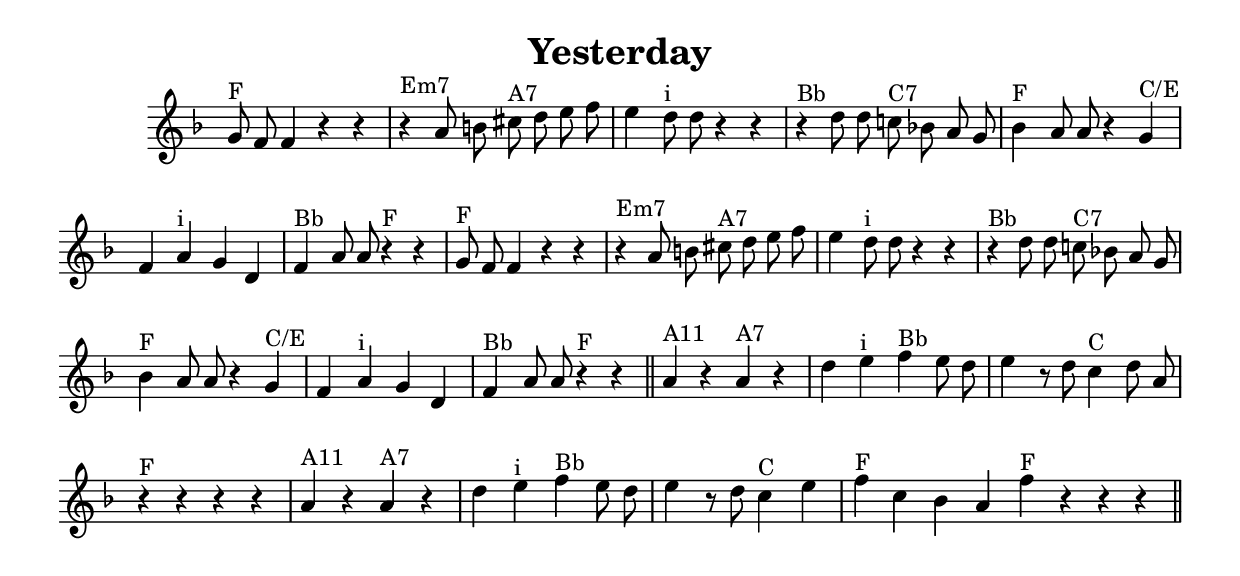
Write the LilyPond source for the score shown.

#(ly:set-option 'midi-extension "mid")
\version "2.12.3"
\include "english.ly"
\header{
title = "Yesterday"
composer = ""
}
%{
Filename: yesterday
Key: F
Mode: major
Title: Yesterday
Author: McCartney
Time: 4/4
EnteredBy: John Rothfield

      F             Em7   A7   *   Dmi  Dmi/C 
1) |  RS S -- --  | -- GM P#D NS | N DD -- -- |

  Bb    C7      F       C/E  Dmi G     Bb   F 
| -- DD Pm GR | m GG -- R- | S G R D | S GG - - |
                                   * 

      F              Em7   A7    *   Dmi  Dmi/C 
2) |  RS S- -- --  | -- GM P#D  NS | N DD -- -- |

     Bb    C7      F       C/E  Dmi G     Bb   F 
   | -- DD Pm GR | m GG -- R- | S G R D | S GG - - :|
                                      *


      A11  A7     Dmi
                    C Bb  Dmi/A      C        F
                      *        G 
3) || G -  G - |  D N S-  ND | N- -D P   DG | - - - - |

     A11 A7    Dmi Bb Dmi/A      C      F           F
                 C         Gm           1_____      2______
                   *                    *           *           
   | G - G - | D N S- ND | N- -D P N | (S P m G) :| S - - -     ||

 

%}
melody = {
\once \override Staff.TimeSignature #'stencil = ##f
\clef treble
\key c \major
\autoBeamOn
\cadenzaOn


 \bar "|"  d'8^"F" c'8 c'4 r4 r4 \bar "|"  r4^"Em7" e'8 fs'8 gs'8^"A7" a'8 b'8 c''8 \bar "|"  b'4 a'8^"i" a'8 r4 r4 \bar "|" 
 \bar "|"  r4^"Bb" a'8 a'8 g'8^"C7" f'8 e'8 d'8 \bar "|"  f'4^"F" e'8 e'8 r4 d'4^"C/E" \bar "|"  c'4 e'4^"i" d'4 a4 \bar "|"  c'4^"Bb" e'8 e'8 r4^"F" r4 \bar "|" 
 \bar "|"  d'8^"F" c'8 c'4 r4 r4 \bar "|"  r4^"Em7" e'8 fs'8 gs'8^"A7" a'8 b'8 c''8 \bar "|"  b'4 a'8^"i" a'8 r4 r4 \bar "|" 
 \bar "|"  r4^"Bb" a'8 a'8 g'8^"C7" f'8 e'8 d'8 \bar "|"  f'4^"F" e'8 e'8 r4 d'4^"C/E" \bar "|"  c'4 e'4^"i" d'4 a4 \bar "|"  c'4^"Bb" e'8 e'8 r4^"F" r4 \bar ":|" 
 \bar "||"   e'4^"A11" r4 e'4^"A7" r4 \bar "|"  a'4 b'4^"i" c''4^"Bb" b'8 a'8 \bar "|"  b'4 r8 a'8 g'4^"C" a'8 e'8 \bar "|"  r4^"F" r4 r4 r4 \bar "|" 
 \bar "|"  e'4^"A11" r4 e'4^"A7" r4 \bar "|"  a'4 b'4^"i" c''4^"Bb" b'8 a'8 \bar "|"  b'4 r8 a'8 g'4^"C" b'4 \bar "|"  c''4)^"F" g'4 f'4 e'4) \bar ":|"  c''4^"F" r4 r4 r4 \bar "||"  

}


text = \lyricmode {

}

\score{
\transpose c' f'
<<
\new Voice = "one" {
\melody
}
\new Lyrics \lyricsto "one" \text
>>
\layout {
\context {
\Score
\remove "Bar_number_engraver"
}
}
\midi {
\context {
\Score
tempoWholesPerMinute = #(ly:make-moment 200 4)
}
}
}